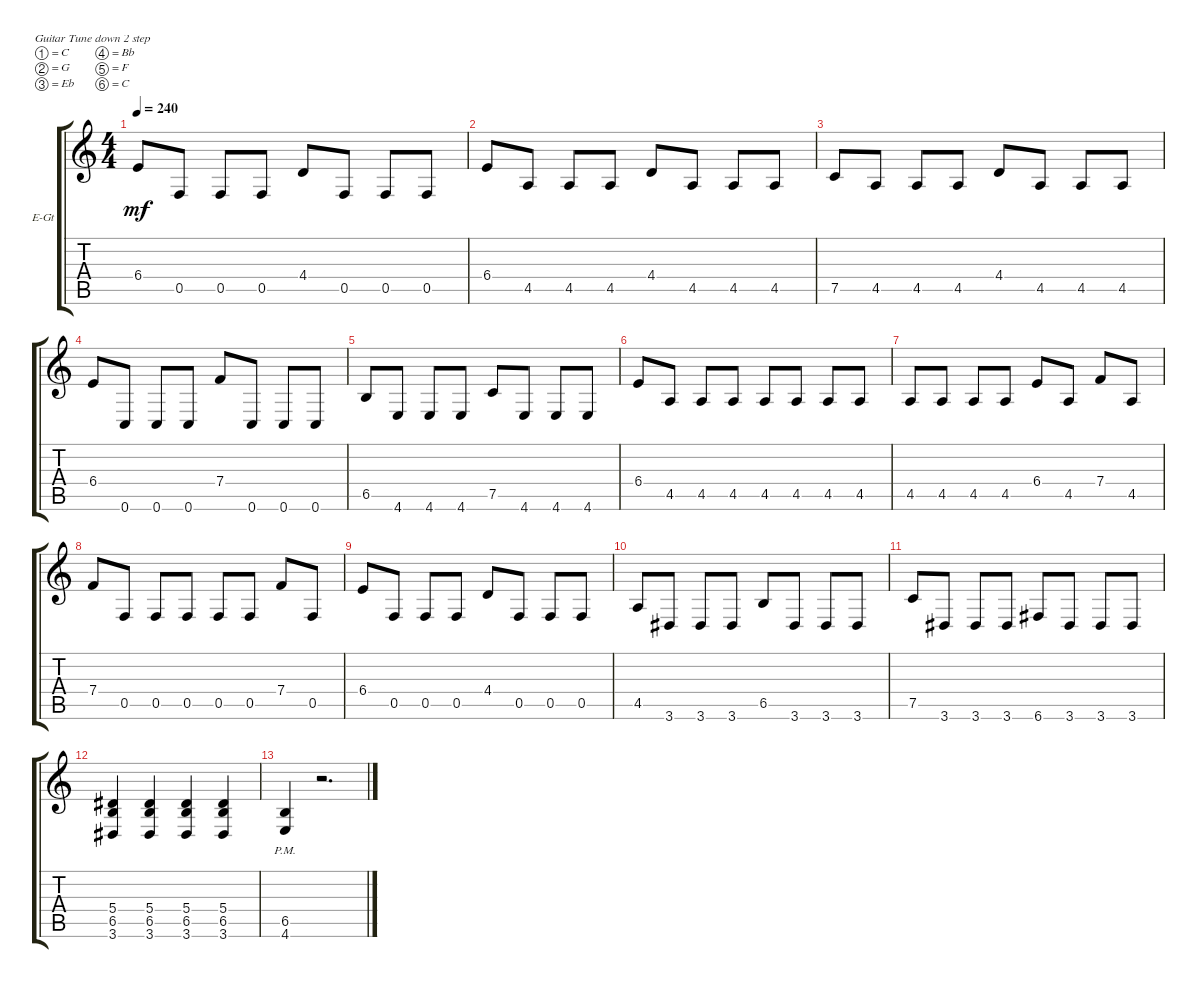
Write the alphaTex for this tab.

\defaultSystemsLayout 4
\bracketExtendMode groupsimilarinstruments
\firstSystemTrackNameOrientation horizontal
\otherSystemsTrackNameOrientation horizontal
\track ("Knight Rhythm" "E-Gt") {instrument overdrivenguitar}
\staff {score tabs}
\tuning (C4 G3 Eb3 Bb2 F2 C2)
\ts (4 4)
\tempo 240
\clef g2
\ks aminor
6.4.8{dy mf} 0.5.8 0.5.8 0.5.8 4.4.8 0.5.8 0.5.8 0.5.8 |
6.4.8 4.5.8 4.5.8 4.5.8 4.4.8 4.5.8 4.5.8 4.5.8 |
7.5.8 4.5.8 4.5.8 4.5.8 4.4.8 4.5.8 4.5.8 4.5.8 |
6.4.8 0.6.8 0.6.8 0.6.8 7.4.8 0.6.8 0.6.8 0.6.8 |
6.5.8 4.6.8 4.6.8 4.6.8 7.5.8 4.6.8 4.6.8 4.6.8 |
6.4.8 4.5.8 4.5.8 4.5.8 4.5.8 4.5.8 4.5.8 4.5.8 |
4.5.8 4.5.8 4.5.8 4.5.8 6.4.8 4.5.8 7.4.8 4.5.8 |
7.4.8 0.5.8 0.5.8 0.5.8 0.5.8 0.5.8 7.4.8 0.5.8 |
6.4.8 0.5.8 0.5.8 0.5.8 4.4.8 0.5.8 0.5.8 0.5.8 |
4.5.8 3.6.8 3.6.8 3.6.8 6.5.8 3.6.8 3.6.8 3.6.8 |
7.5.8 3.6.8 3.6.8 3.6.8 6.6.8 3.6.8 3.6.8 3.6.8 |
(3.6 6.5 5.4).4 (3.6 6.5 5.4).4 (3.6 6.5 5.4).4 (3.6 6.5 5.4).4 |
(4.6{pm} 6.5{pm}).4 r.2{d}
